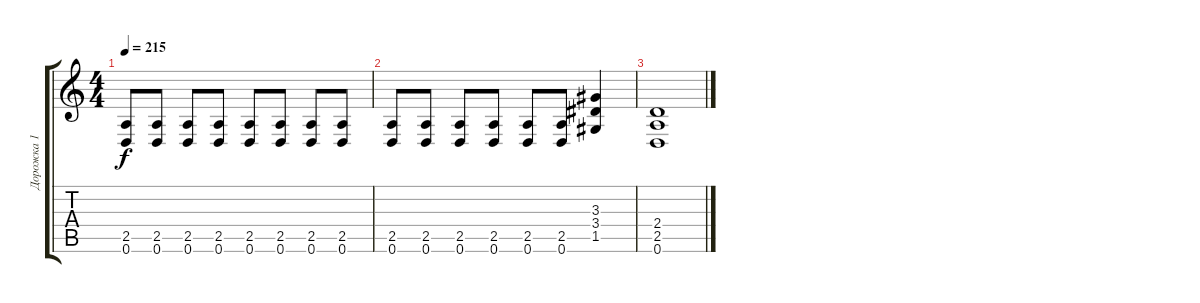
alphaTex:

\track ("Дорожка 1" "Дорожка 1") {instrument distortionguitar}
\staff {score tabs}
\tuning (D4 A3 F3 C3 G2 D2) {hide}
\ts (4 4)
\tempo 215
\clef g2
\ks c
(2.5 0.6).8{dy f} (2.5 0.6).8 (2.5 0.6).8 (2.5 0.6).8 (2.5 0.6).8 (2.5 0.6).8 (2.5 0.6).8 (2.5 0.6).8 |
(2.5 0.6).8 (2.5 0.6).8 (2.5 0.6).8 (2.5 0.6).8 (2.5 0.6).8 (2.5 0.6).8 (3.3 3.4 1.5).4 |
(2.4 2.5 0.6).1
